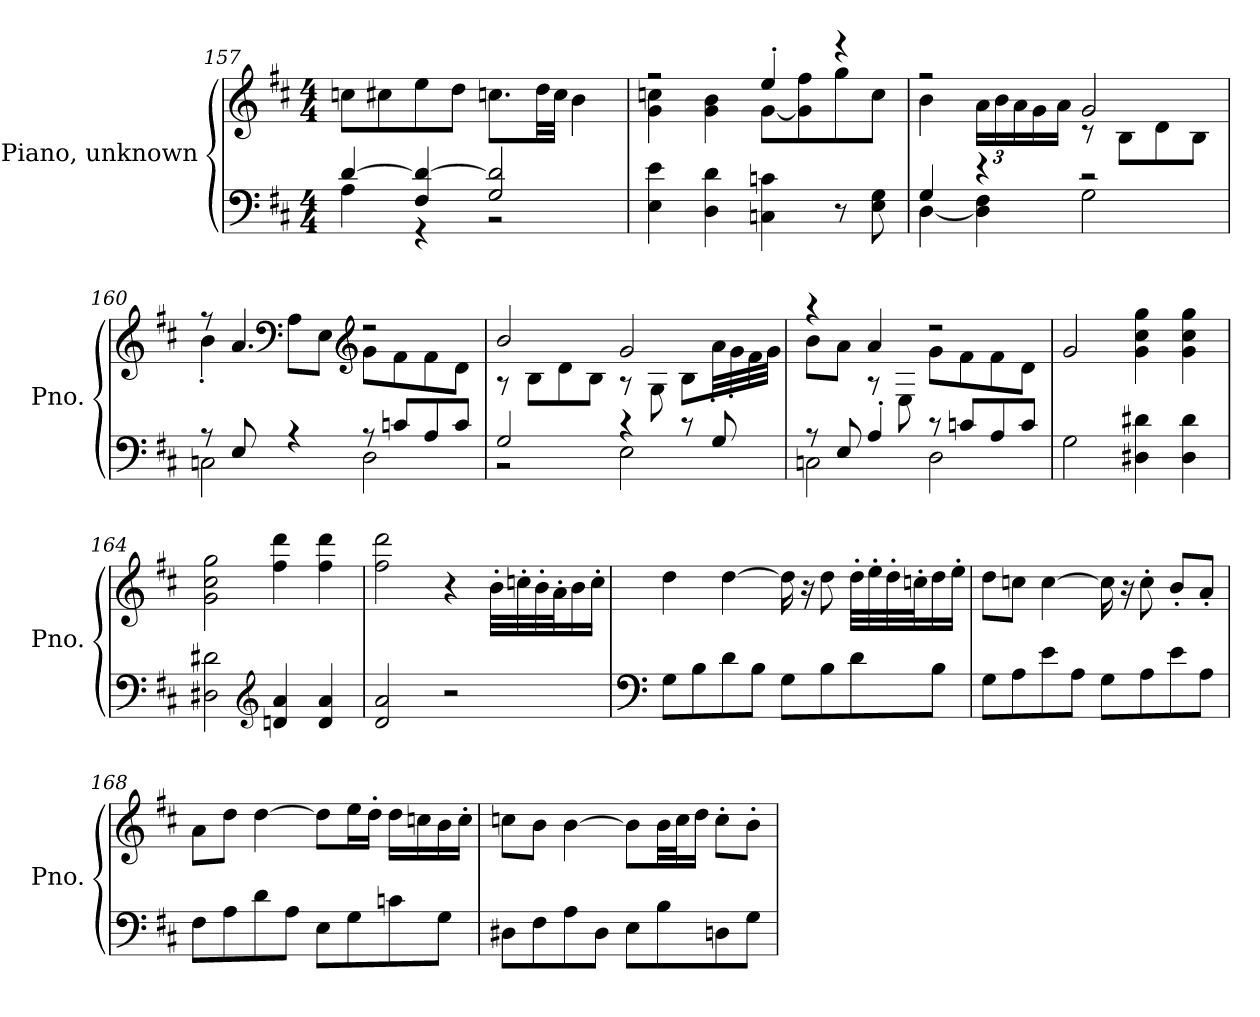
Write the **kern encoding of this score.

**kern	**kern
*part1	*part1
*staff2	*staff1
*I"Piano, unknown	*
*I'Pno.	*
!!LO:LB:g=z
*clefF4	*clefG2
*k[f#c#]	*k[f#c#]
*M4/4	*M4/4
=157	=157
*^	*
[4d/	4A\	8ccn\L
.	.	8cc#X\
4F#/ 4d/_	4r	8ee\
.	.	8dd\J
2G/ 2d/]	2r	8.ccn\L
.	.	32dd\LL
.	.	32cc\JJJ
.	.	4b\
*v	*v	*
=158	=158
*	*^
4E\ 4e\	2r	4g\ 4ccn\
4D\ 4d\	.	4g\ 4b\
4Cn\ 4cn\	4ee'/	[8g\L
.	.	8g\] 8ff#\
8r	4r	8gg\
8E\ 8G\	.	8cc\J
=159	=159	=159
*^	*	*
4G/	[4D\	2r	4b\
*	*	*	*Xbrackettup
4r	4D\] 4F#\	.	24a\LL
.	.	.	24b\
.	.	.	24a\
.	.	.	16g\
.	.	.	16a\JJ
2r	2G\	2g/	8r
.	.	.	8B\L
.	.	.	8d\
.	.	.	8B\J
=160	=160	=160	=160
8r	2Cn\	8r	4b'\
8E/	.	4.a/	.
*	*	*clefF4	*
4r	.	.	8A\L
.	.	.	8E\J
*	*	*clefG2	*
8r	2D\	2r	8g\L
8cn/L	.	.	8f#\
8A/	.	.	8f#\
8c/J	.	.	8d\J
!!LO:LB:g=z	!!
=161	=161	=161	=161
2G/	2r	2b/	8r
.	.	.	8B\L
.	.	.	8d\
.	.	.	8B\J
4r	2E\	2g/	8r
.	.	.	8G\
8r	.	.	8B\L
8G/	.	.	32a'\LL
.	.	.	32g'\
.	.	.	32f#\
.	.	.	32g\JJJ
=162	=162	=162	=162
8r	2Cn\	4r	8b\L
8E/	.	.	8a\J
4A'/	.	4a/	8r
.	.	.	8E\
8r	2D\	2r	8g\L
8cn/L	.	.	8f#\
8A/	.	.	8f#\
8c/J	.	.	8d\J
*v	*v	*	*
*	*v	*v
=163	=163
2G\	2g/
4D#X\ 4d#X\	4g\ 4cc#\ 4gg\
4D#\ 4d#\	4g\ 4cc#\ 4gg\
=164	=164
2D#X\ 2d#X\	2g\ 2cc#\ 2gg\
*clefG2	*
4dn/ 4a/	4ff#\ 4ddd\
4d/ 4a/	4ff#\ 4ddd\
=165	=165
2d/ 2a/	2ff#\ 2ddd\
2r	4r
.	32b'\LLL
.	32ccn'\
.	32b'\
.	32a'\J
.	16b\
.	16cc'\JJ
!!LO:PB:g=z
=166	=166
*clefF4	*
8G\L	4dd\
8B\	.
8d\	[4dd\
8B\J	.
8G\L	16dd\]
.	16r
8B\	8dd\
8d\	32dd'\LLL
.	32ee'\
.	32dd'\
.	32ccn'\J
8B\J	16dd\
.	16ee'\JJ
=167	=167
8G\L	8dd\L
8A\	8ccn\J
8e\	[4cc\
8A\J	.
8G\L	16cc\]
.	16r
8A\	8cc'\
8e\	8b'/L
8A\J	8a'/J
=168	=168
8F#\L	8a\L
8A\	8dd\J
8d\	[4dd\
8A\J	.
8E\L	8dd\L]
8G\	16ee\L
.	16dd'\JJ
8cn\	16dd\LL
.	16ccn\
8G\J	16b\
.	16cc'\JJ
!!LO:LB:g=z
=169	=169
8D#X\L	8ccn\L
8F#\	8b\J
8A\	[4b\
8D#\J	.
8E\L	8b\L]
8B\	32b\LL
.	32cc\J
.	16dd\JJ
8Dn\	8cc'\L
8G\J	8b'\J
=	=
*-	*-
